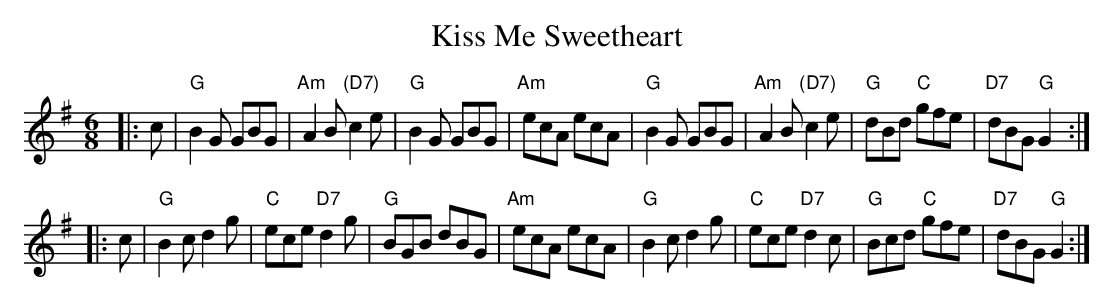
X:1
T:Kiss Me Sweetheart
M:6/8
L:1/8
K:G
|: c \
| "G"B2G GBG | "Am"A2B "(D7)"c2e | "G"B2G    GBG | "Am"ecA    ecA \
| "G"B2G GBG | "Am"A2B "(D7)"c2e | "G"dBd "C"gfe | "D7"dBG "G"G2 :|
|: c \
| "G"B2c d2g | "C"ece "D7"d2g | "G"BGB    dBG | "Am"ecA    ecA \
| "G"B2c d2g | "C"ece "D7"d2c | "G"Bcd "C"gfe | "D7"dBG "G"G2 :|
